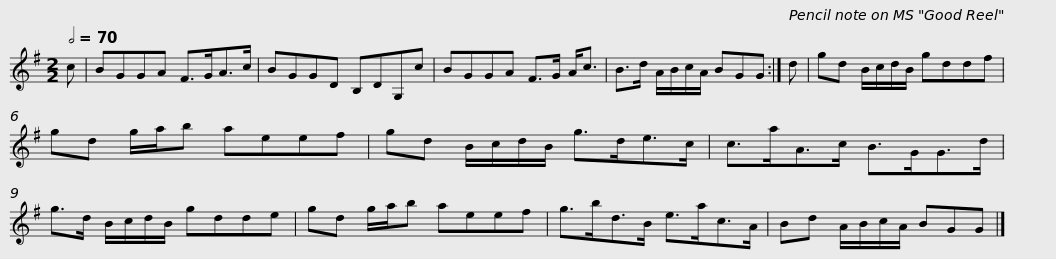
X:1
L:1/8
Q:1/2=70
M:2/2
I:linebreak $
K:G
V:1 treble
V:1
 c | BGGA F>GA>c | BGGD B,DG,c | BGGA F>G A<c | B>d A/B/c/A/ BGG :| %5
 d |$ gd B/c/d/B/ gddf | gd g/a/b aeef | gd B/c/d/B/ g>de>c | c>aA>c B>GG>d |$ %10
 g>d B/c/d/B/ gdde | gd g/a/b aeef | g>bd>B e>ac>A | Bd A/B/c/A/ BGG |] %14
